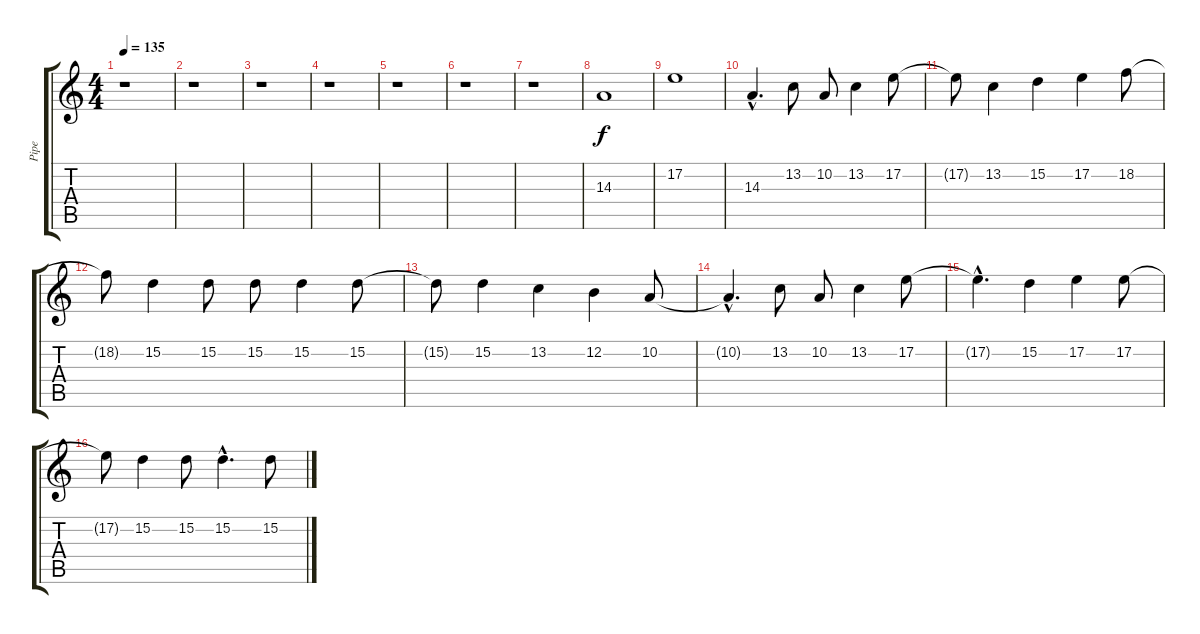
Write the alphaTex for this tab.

\track ("Pipe" "Pipe") {instrument altosax}
\staff {score tabs}
\tuning (E4 B3 G3 D3 A2 D2) {hide}
\ts (4 4)
\tempo 135
\clef g2
\ks c
r.1{dy f} |
r.1 |
r.1 |
r.1 |
r.1 |
r.1 |
r.1 |
14.3.1{volume 15 instrument altosax} |
17.2.1 |
14.3{hac}.4{d volume 13 instrument altosax} 13.2.8 10.2.8 13.2.4 17.2.8 |
17.2{t}.8 13.2.4 15.2.4 17.2.4 18.2.8 |
18.2{t}.8 15.2.4 15.2.8 15.2.8 15.2.4 15.2.8 |
15.2{t}.8 15.2.4 13.2.4 12.2.4 10.2.8 |
10.2{hac t}.4{d} 13.2.8 10.2.8 13.2.4 17.2.8 |
17.2{hac t}.4{d} 15.2.4 17.2.4 17.2.8 |
17.2{t}.8 15.2.4 15.2.8 15.2{hac}.4{d} 15.2.8
